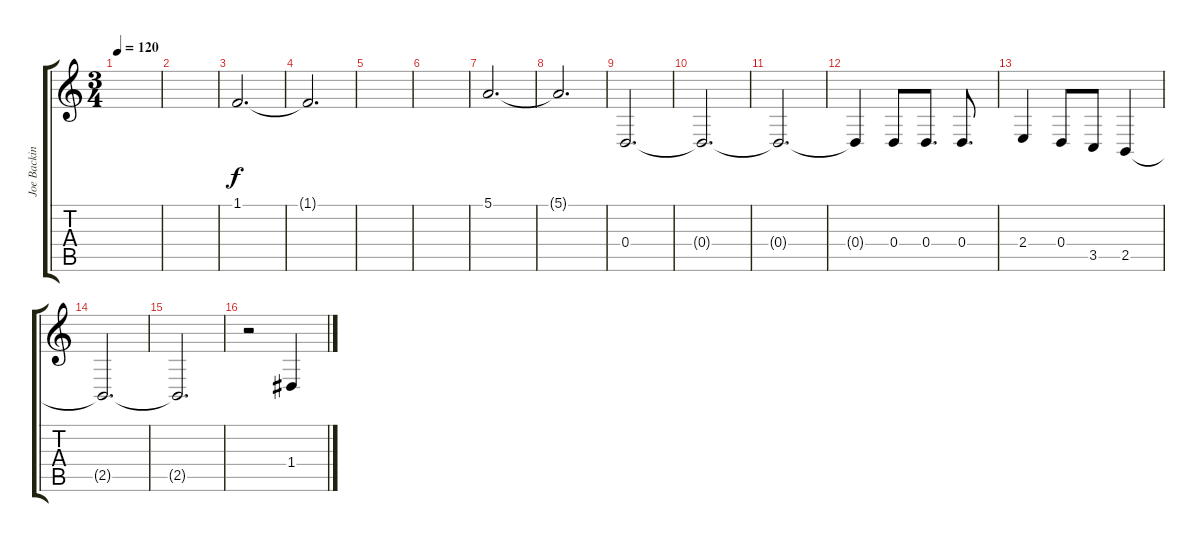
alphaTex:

\track ("Joe Backing Vocals" "Joe Backin") {instrument synthvoice}
\staff {score tabs}
\tuning (E4 B3 G3 D3 A2 E2) {hide}
\ts (3 4)
\tempo 120
\clef g2
\ks c
|
|
1.1.2{d} |
1.1{t}.2{d} |
|
|
5.1.2{d} |
5.1{t}.2{d} |
0.4.2{d} |
0.4{t}.2{d} |
0.4{t}.2{d} |
0.4{t}.4 0.4.8 0.4.8{d} 0.4.8{d} |
2.4.4 0.4.8 3.5.8 2.5.4 |
2.5{t}.2{d} |
2.5{t}.2{d} |
r.2 1.4.4
